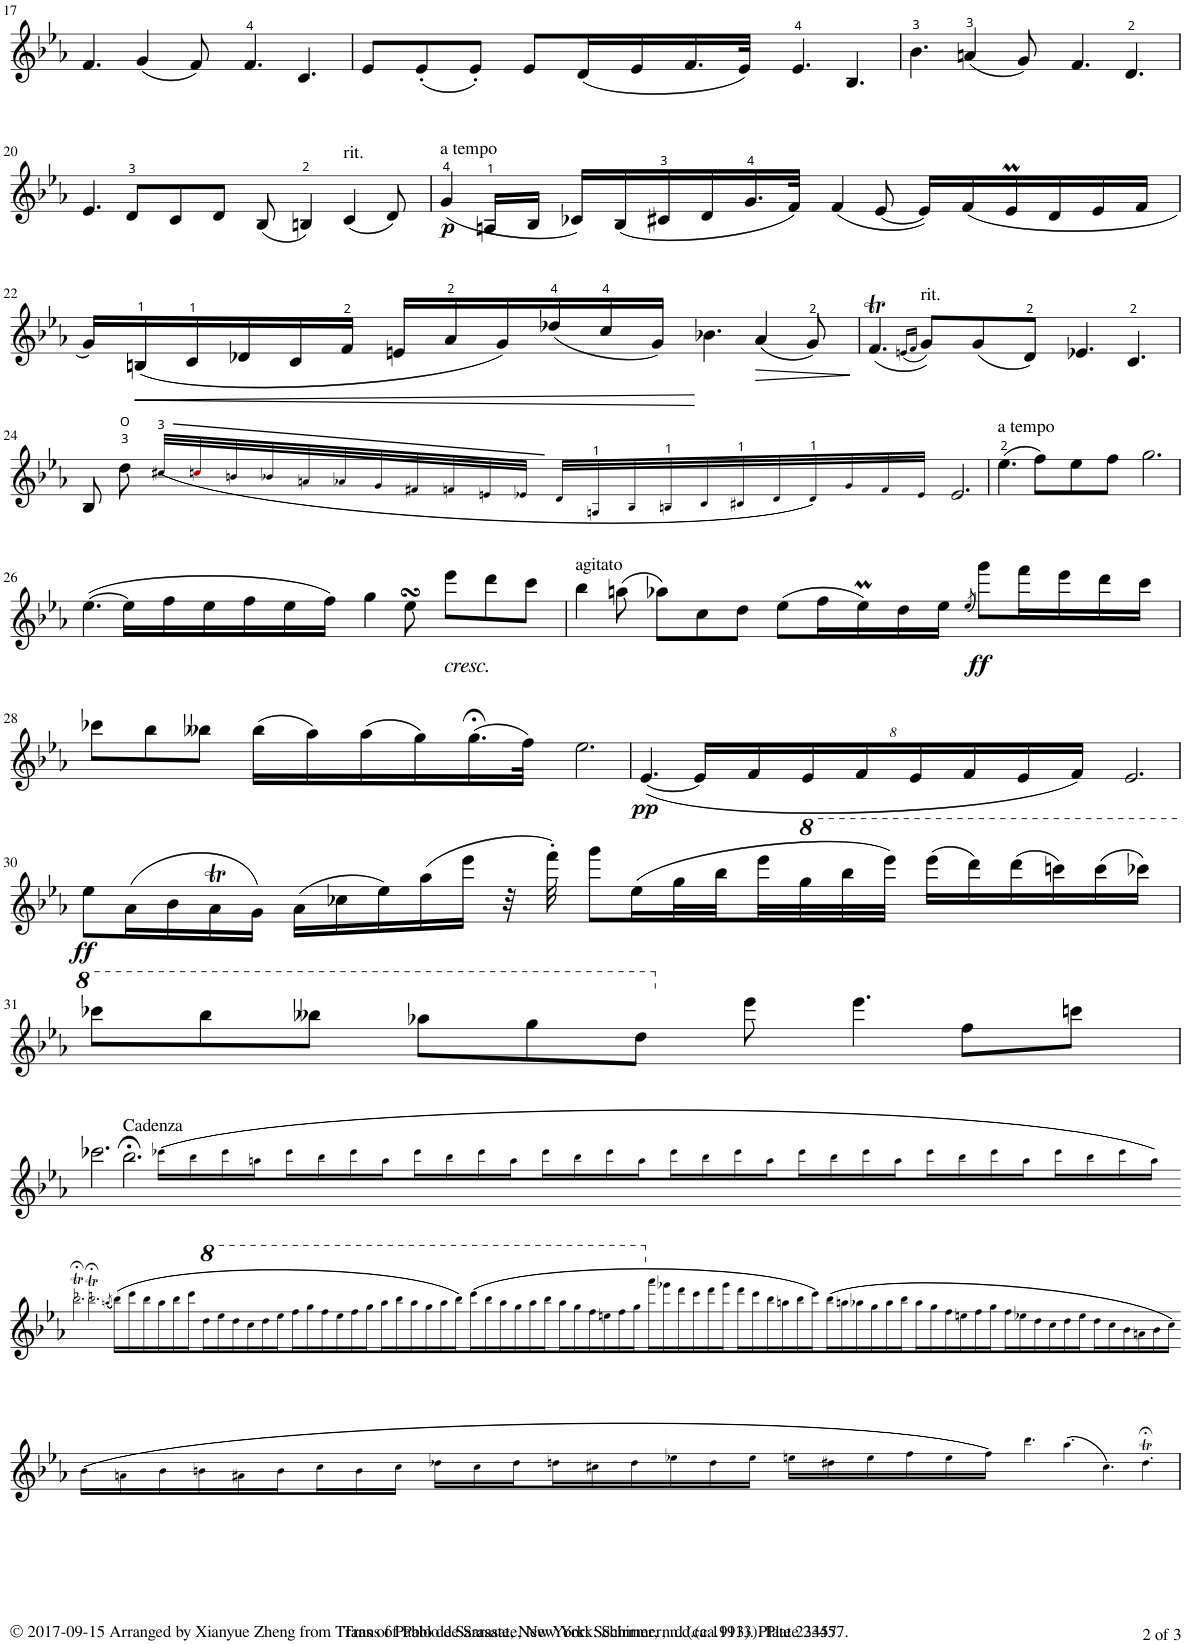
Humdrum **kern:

**kern	**dynam
*part1	*part1
*staff1	*staff1
*I"Violin	*
*I'Vln	*
!!LO:PB:g=z
*clefG2	*
*k[b-e-a-]	*
*M12/8	*
=17	=17
4.f/	.
(4g/	.
8f/)	.
4.f/	.
4.c/	.
=18	=18
8e-/L	.
(8e-'/	.
8e-'/J)	.
8e-/L	.
(16d/L	.
16e-/	.
16.f/	.
32e-/JJk)	.
4.e-/	.
4.B-/	.
=19	=19
4.b-\	.
(4an/	.
8g/)	.
4.f/	.
4.d/	.
!!LO:LB:g=z
=20	=20
4.e-/	.
8d/L	.
8c/	.
8d/J	.
(8B-/	.
4Bn/)	.
!LO:TX:a:t=rit.	!
(4c/	.
8d/)	.
=21	=21
!LO:TX:a:t=a tempo	!
!	!LO:DY:b
(4g/	p
16An/LL	.
16B-/JJ	.
16c-X/LL)	.
(16B-/	.
16c#X/	.
16d/	.
16.g/	.
32f/JJk)	.
(4f/	.
[8e-/	.
16e-/LL])	.
(16f/	.
16e-M/	.
16d/	.
16e-/	.
16f/JJ	.
!!LO:LB:g=z
=22	=22
16g/LL)	.
!	!LO:HP:b
(16Bn/	<
16c/	.
16d-X/	.
16c/	.
16f/JJ	.
16en/LL	.
16a-/	.
16g/)	.
(16dd-X/	.
16cc/	.
16g/JJ)	.
4.b-X\	[
!	!LO:HP:b
(4a-/	>
8g/)	.
.	]
=23	=23
(4.fT/	.
16qen/LL	.
16qf/JJ	.
!LO:TX:a:t=rit.	!
8g/L)	.
(8g/	.
8d/J)	.
4.e-X/	.
4.c/	.
!!LO:LB:g=z
=24	=24
8B-/	.
8dd\	.
(44cc#X!/LLL	.
44ccn!i/	.
44bn!/	.
44b-X!/	.
44an!/	.
44a-X!/	.
44g!/	.
44f#X!/	.
44fn!/	.
44en!/	.
44e-X!/JJJ	.
44d!/LLL	.
44An!/	.
44B-!/	.
44Bn!/	.
44c!/	.
44c#X!/	.
44d!/	.
44d!/)	.
44g!/	.
44f!/	.
44e-!/JJJ	.
2.e-/	.
=25	=25
!LO:TX:a:t=a tempo	!
(4.ee-\	.
8ff\L)	.
8ee-\	.
8ff\J	.
2.gg\	.
!!LO:LB:g=z
=26	=26
([4.ee-\	.
16ee-\LL]	.
16ff\	.
16ee-\	.
16ff\	.
16ee-\	.
16ff\JJ)	.
4gg\	.
8ee-sSSs\	.
!LO:TX:b:i:t=cresc.	!
8eee-\L	.
8ddd\	.
8ccc\J	.
=27	=27
!LO:TX:a:t=agitato	!
4bb-\	.
(8aan\	.
8aa-X\L)	.
8cc\	.
8dd\J	.
(8ee-\L	.
16ff\L	.
16ee-M\)	.
16dd\	.
16ee-\JJ	.
(8qee-/	.
!	!LO:DY:b
8ggg\L)	ff
16fff\L	.
16eee-\	.
16ddd\	.
16ccc\JJ	.
!!LO:LB:g=z
=28	=28
8ccc-X\L	.
8bb-\	.
8bb--X\J	.
(16bb--\LL	.
16aa-\)	.
(16aa-\	.
16gg\)	.
(16.gg;<\	.
32ff\JJk)	.
2.ee-\	.
=29	=29
!	!LO:DY:b
([4.e-/	pp
*Xbrackettup	*
64%3e-/LL]	.
64%3f/	.
64%3e-/	.
64%3f/	.
64%3e-/	.
64%3f/	.
64%3e-/	.
64%3f/JJ)	.
2.e-/	.
!!LO:LB:g=z
=30	=30
!	!LO:DY:b
8ee-\L	ff
(16a-\L	.
16b-\	.
16a-T\	.
16g\JJ)	.
(16a-\LL	.
16cc-X\	.
16ee-\)	.
(16aa-\	.
16eee-\JJ	.
32r	.
32fff'\)	.
8ggg\L	.
(16ee-\L	.
32gg\L	.
32bb-\	.
32eee-\	.
*8va	*
32ggg\	.
32bbb-\	.
32eeee-\JJJ)	.
(16eeee-\LL	.
16dddd\)	.
(16dddd\	.
16ccccn\)	.
(16cccc\	.
16cccc-X\JJ)	.
!!LO:LB:g=z
=31	=31
8cccc-X\L	.
8bbb-\	.
8bbb--X\J	.
8aaa-X\L	.
8ggg\	.
8ddd\J	.
*X8va	*
8eee-\	.
4.eee-\	.
8ff\L	.
8cccn\J	.
!!LO:LB:g=z
=31X1	=31X1
2.ccc-X\	.
!LO:TX:a:t=Cadenza	!
2.bb-;<\	.
(16ccc-X!\LL	.
16bb-!\	.
16ccc-!\	.
16aan!\	.
16ccc-!\	.
16bb-!\	.
16ccc-!\	.
16aa!\	.
16ccc-!\	.
16bb-!\	.
16ccc-!\	.
16aa!\	.
16ccc-!\	.
16bb-!\	.
16ccc-!\	.
16aa!\	.
16ccc-!\	.
16bb-!\	.
16ccc-!\	.
16aa!\	.
16ccc-!\	.
16bb-!\	.
16ccc-!\	.
16aa!\	.
16ccc-!\	.
16bb-!\	.
16ccc-!\	.
16aa!\	.
16ccc-!\	.
16bb-!\	.
16ccc-!\	.
16aa!\JJ)	.
!!LO:LB:g=z
=31X2-	=31X2-
2.bb-;<T!\	.
2.bb-;<T!\	.
(8qaan/	.
(24bb-!\LL)	.
24ccc!\	.
24bb-!\	.
24aa!\	.
24bb-!\	.
24ccc!\	.
*8va	*
24ddd!\	.
24eee-!\	.
24ddd!\	.
24ccc!\	.
24ddd!\	.
24eee-!\	.
24fff!\	.
24ggg!\	.
24fff!\	.
24eee-!\	.
24fff!\	.
24ggg!\	.
24aaa!\	.
24bbb-!\	.
24aaa!\	.
24ggg!\	.
24aaa!\	.
24bbb-!\)	.
(24cccc!\	.
24bbb-!\	.
24aaa!\	.
24ggg!\	.
24aaa!\	.
24bbb-!\	.
24aaa!\	.
24ggg!\	.
24fff!\	.
24eeen!\	.
24fff!\	.
24ggg!\	.
*X8va	*
24fff!\	.
24eee-X!\	.
24ddd!\	.
24ccc!\	.
24ddd!\	.
24eee-!\	.
24ddd!\	.
24ccc!\	.
24bb-!\	.
24aan!\	.
24bb-!\	.
24ccc!\)	.
(24bb-!\	.
24aan!\	.
24aa-X!\	.
24gg!\	.
24aa-!\	.
24bb-!\	.
24aa-!\	.
24gg!\	.
24ff!\	.
24een!\	.
24ff!\	.
24gg!\	.
24ff!\	.
24ee-X!\	.
24dd!\	.
24cc!\	.
24dd!\	.
24ee-!\	.
24dd!\	.
24cc!\	.
24b-!\	.
24an!\	.
24b-!\	.
24cc!\JJ)	.
!!LO:LB:g=z
=31X3-	=31X3-
(24b-!\LL	.
24an!\	.
24b-!\	.
24bn!\	.
24a#X!\	.
24b!\	.
*brackettup	*
24cc!\	.
24b!\	.
24cc!\JJ	.
24dd-X!\LL	.
24cc!\	.
24dd-!\	.
*Xbrackettup	*
24ddn!\	.
24cc#X!\	.
24dd!\	.
24ee-X!\	.
24dd!\	.
24ee-!\JJ	.
24een!\LL	.
24dd#X!\	.
24ee!\	.
24ff!\	.
24ee!\	.
24ff!\JJ)	.
4.bb-!\	.
([8aa-!\	.
4ryy	.
4.cc#!\)	.
4.dd#;<t!\	.
=32	=32
4aa-!\]	.
=	=
*-	*-
